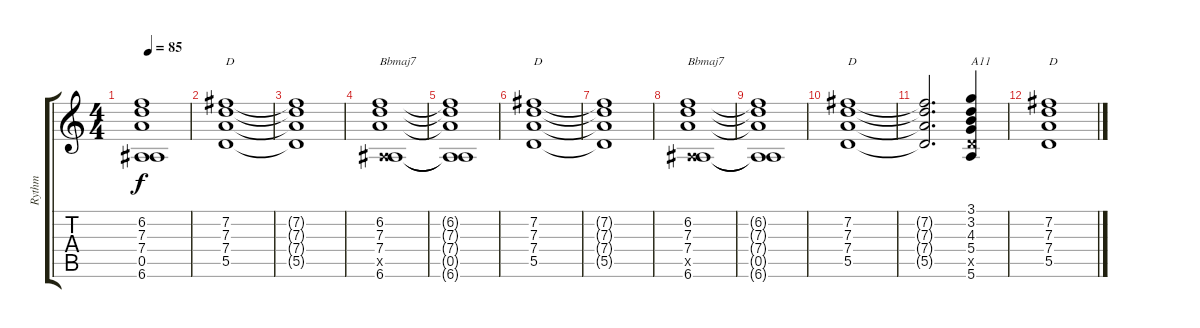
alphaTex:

\track ("Rythm" "Rythm") {instrument electricguitarjazz}
\staff {score tabs}
\tuning (E4 B3 G3 D3 A2 E2) {hide}
\ts (4 4)
\tempo 85
\clef g2
\ks c
(6.2{t} 7.3{t} 7.4{t} 0.5{t} 6.6{t}).1{dy f} |
(7.2 7.3 7.4 5.5).1{txt "D"} |
(7.2{t} 7.3{t} 7.4{t} 5.5{t}).1 |
(6.2 7.3 7.4 0.5{x} 6.6).1{txt "Bbmaj7"} |
(6.2{t} 7.3{t} 7.4{t} 0.5{t} 6.6{t}).1 |
(7.2 7.3 7.4 5.5).1{txt "D"} |
(7.2{t} 7.3{t} 7.4{t} 5.5{t}).1 |
(6.2 7.3 7.4 0.5{x} 6.6).1{txt "Bbmaj7"} |
(6.2{t} 7.3{t} 7.4{t} 0.5{t} 6.6{t}).1 |
(7.2 7.3 7.4 5.5).1{txt "D"} |
(7.2{t} 7.3{t} 7.4{t} 5.5{t}).2{d} (3.1 3.2 4.3 5.4 5.5{x} 5.6).4{txt "A11"} |
(7.2 7.3 7.4 5.5).1{txt "D"}
